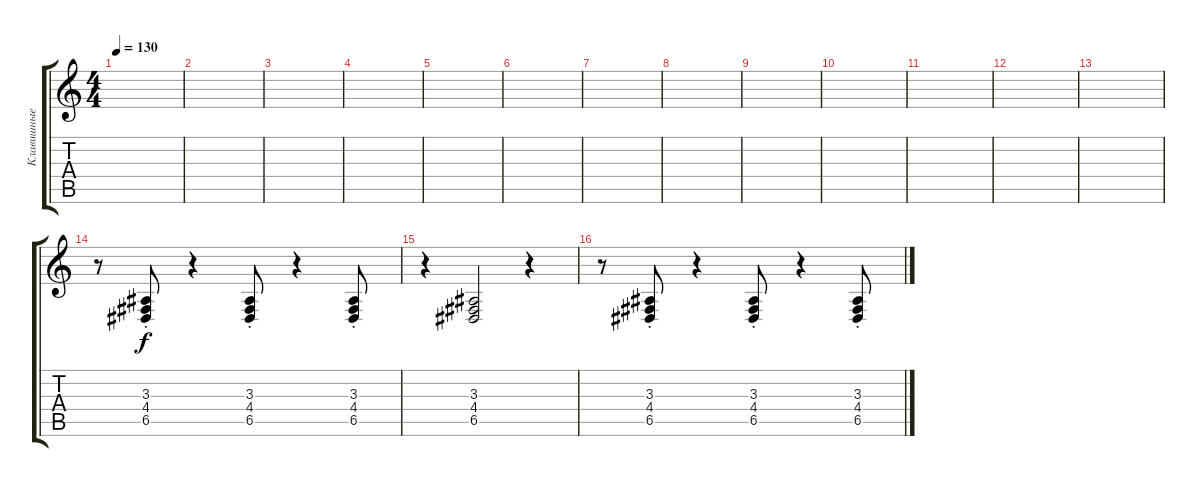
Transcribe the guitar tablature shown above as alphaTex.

\track ("Клавишные III" "Клавишные ") {instrument trombone}
\staff {score tabs}
\tuning (E4 B3 G3 D3 A2 E2) {hide}
\ts (4 4)
\tempo 130
\clef g2
\ks c
|
|
|
|
|
|
|
|
|
|
|
|
|
r.8 (3.3{st} 4.4{st} 6.5{st}).8 r.4 (3.3{st} 4.4{st} 6.5{st}).8 r.4 (3.3{st} 4.4{st} 6.5{st}).8 |
r.4 (3.3 4.4 6.5).2 r.4 |
r.8 (3.3{st} 4.4{st} 6.5{st}).8 r.4 (3.3{st} 4.4{st} 6.5{st}).8 r.4 (3.3{st} 4.4{st} 6.5{st}).8
